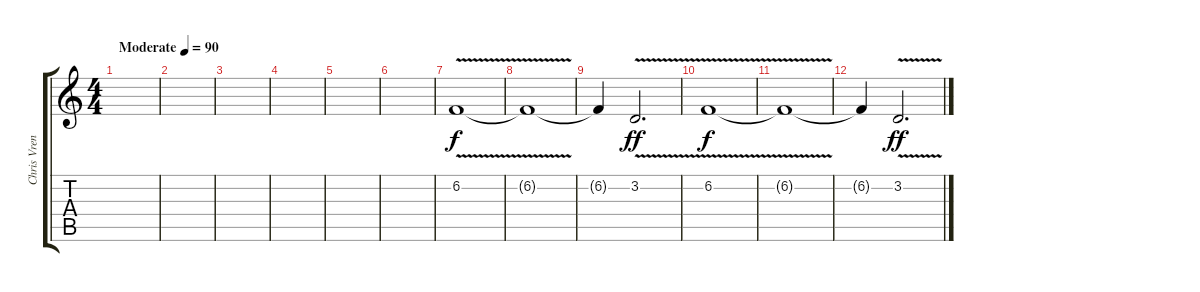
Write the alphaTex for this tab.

\track ("Chris Vrenna" "Chris Vren") {instrument pad2warm}
\staff {score tabs}
\tuning (E4 B3 G3 D3 A2 D2) {hide}
\ts (4 4)
\tempo (90 "Moderate")
\clef g2
\ks c
|
|
|
|
|
|
6.2{v}.1 |
6.2{t}.1 |
6.2{t}.4 3.2{v}.2{d dy ff} |
6.2{v}.1{dy f} |
6.2{t}.1 |
6.2{t}.4 3.2{v}.2{d dy ff}
